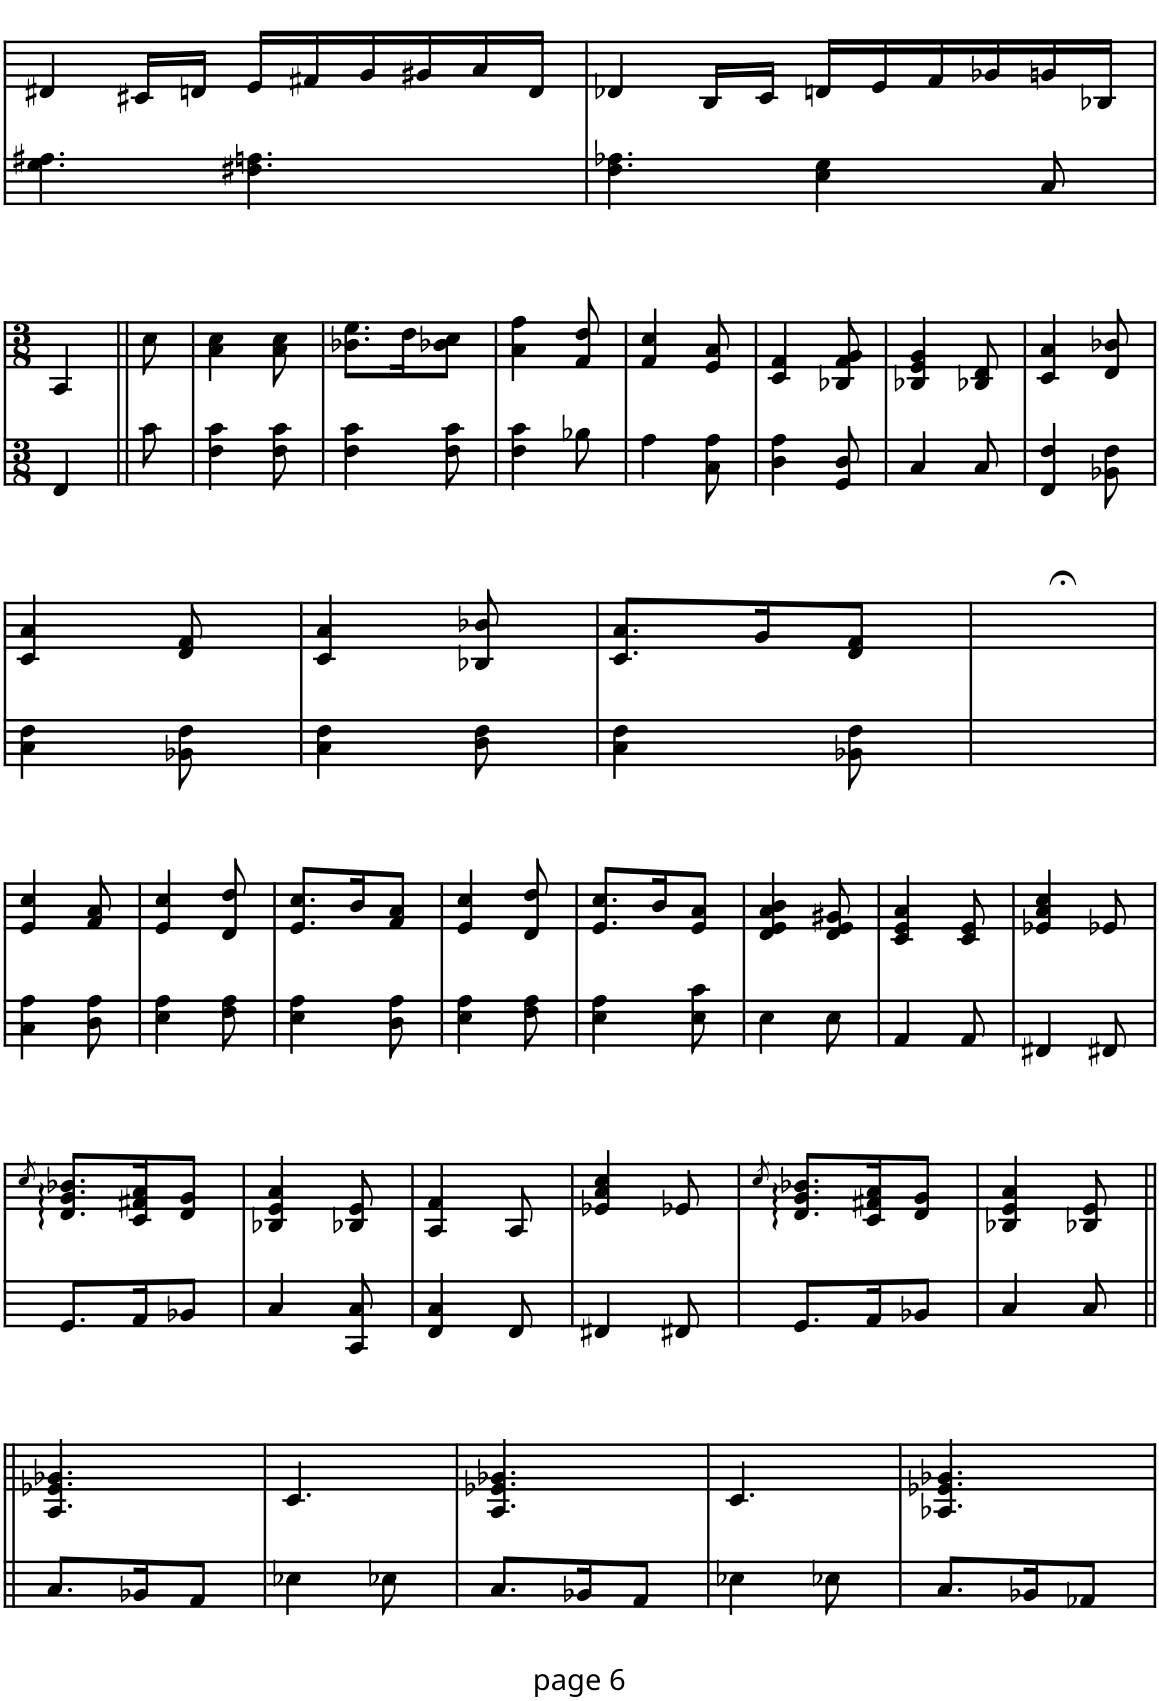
**kern	**kern
*part1	*part1
*staff2	*staff1
*I"Piano	*
*I'Pno.	*
!!LO:PB:g=z
*clefF4	*clefG2
*k[]	*k[]
*M6/8	*M6/8
=125	=125
4.G\ 4.A#X\	4d#X/
.	16c#X/LL
.	16dn/JJ
4.F#X\ 4.An\	16e/LL
.	16f#X/
.	16g/
.	16g#X/
.	16a/
.	16d/JJ
=126	=126
4.F\ 4.A-X\	4d-X/
.	16B/LL
.	16c/JJ
4E\ 4G\	16dn/LL
.	16e/
.	16f/
.	16g-X/
8C/	16gn/
.	16B-X/JJ
!!LO:LB:g=z
=127||	=127||
*M3/8	*M3/8
4FF/	4A/
8c\	8cc\
=128	=128
4F\ 4c\	4a\ 4cc\
8F\ 8c\	8a\ 8cc\
=129	=129
4F\ 4c\	8.b-X\ 8.ee\L
.	16dd\K
8F\ 8c\	8b-X\ 8cc\J
=130	=130
4F\ 4c\	4a\ 4ff\
8B-X\	8f/ 8dd/
=131	=131
4A\	4f/ 4cc/
8C\ 8A\	8e/ 8a/
=132	=132
4D\ 4A\	4c/ 4f/
8GG/ 8D/	8B-X/ 8f/ 8g/
=133	=133
4C/	4B-X/ 4e/ 4g/
8C/	8B-X/ 8d/
=134	=134
4FF/ 4F/	4c/ 4a/
8BB-X\ 8F\	8d/ 8b-X/
!!LO:LB:g=z
=135	=135
4C\ 4F\	4c/ 4a/
8BB-X\ 8F\	8d/ 8f/
=136	=136
4C\ 4F\	4c/ 4a/
8D\ 8F\	8B-X/ 8b-X/
=137	=137
4C\ 4F\	8.c/ 8.a/L
.	16g/K
8BB-X\ 8F\	8d/ 8f/J
=138	=138
4.ryy	4.r;<yy
!!LO:LB:g=z
=139	=139
4C\ 4A\	4e/ 4cc/
8D\ 8A\	8f/ 8a/
=140	=140
4E\ 4A\	4e/ 4cc/
8F\ 8A\	8d/ 8dd/
=141	=141
4E\ 4A\	8.e/ 8.cc/L
.	16b/K
8D\ 8A\	8f/ 8a/J
=142	=142
4E\ 4A\	4e/ 4cc/
8F\ 8A\	8d/ 8dd/
=143	=143
4E\ 4A\	8.e/ 8.cc/L
.	16b/K
8E\ 8c\	8e/ 8a/J
=144	=144
4E\	4d/ 4e/ 4a/ 4b/
8E\	8d/ 8e/ 8g#X/
=145	=145
4AA/	4c/ 4e/ 4a/
8AA/	8c/ 8e/
=146	=146
4FF#X/	4e-X/ 4a/ 4cc/
8FF#X/	8e-X/
!!LO:LB:g=z
=147	=147
.	8qcc/
8.GG/L	8.d/ 8.g/ 8.b-X/L
16AA/K	16c/ 16f#X/ 16a/K
8BB-X/J	8d/ 8g/J
=148	=148
4C/	4B-X/ 4e/ 4a/
8CC/ 8C/	8B-X/ 8e/
=149	=149
4FF/ 4C/	4A/ 4f/
8FF/	8A/
=150	=150
4FF#X/	4e-X/ 4a/ 4cc/
8FF#X/	8e-X/
=151	=151
.	8qcc/
8.GG/L	8.d/ 8.g/ 8.b-X/L
16AA/K	16c/ 16f#X/ 16a/K
8BB-X/J	8d/ 8g/J
=152	=152
4C/	4B-X/ 4e/ 4a/
8C/	8B-X/ 8e/
!!LO:LB:g=z
=153||	=153||
8.C/L	4.A/ 4.e-X/ 4.g-X/
16BB-X/K	.
8AA/J	.
=154	=154
4E-X\	4.c/
8E-X\	.
=155	=155
8.C/L	4.A/ 4.e-X/ 4.g-X/
16BB-X/K	.
8AA/J	.
=156	=156
4E-X\	4.c/
8E-X\	.
=157	=157
8.C/L	4.A-X/ 4.e-X/ 4.g-X/
16BB-X/K	.
8AA-X/J	.
=	=
*-	*-
